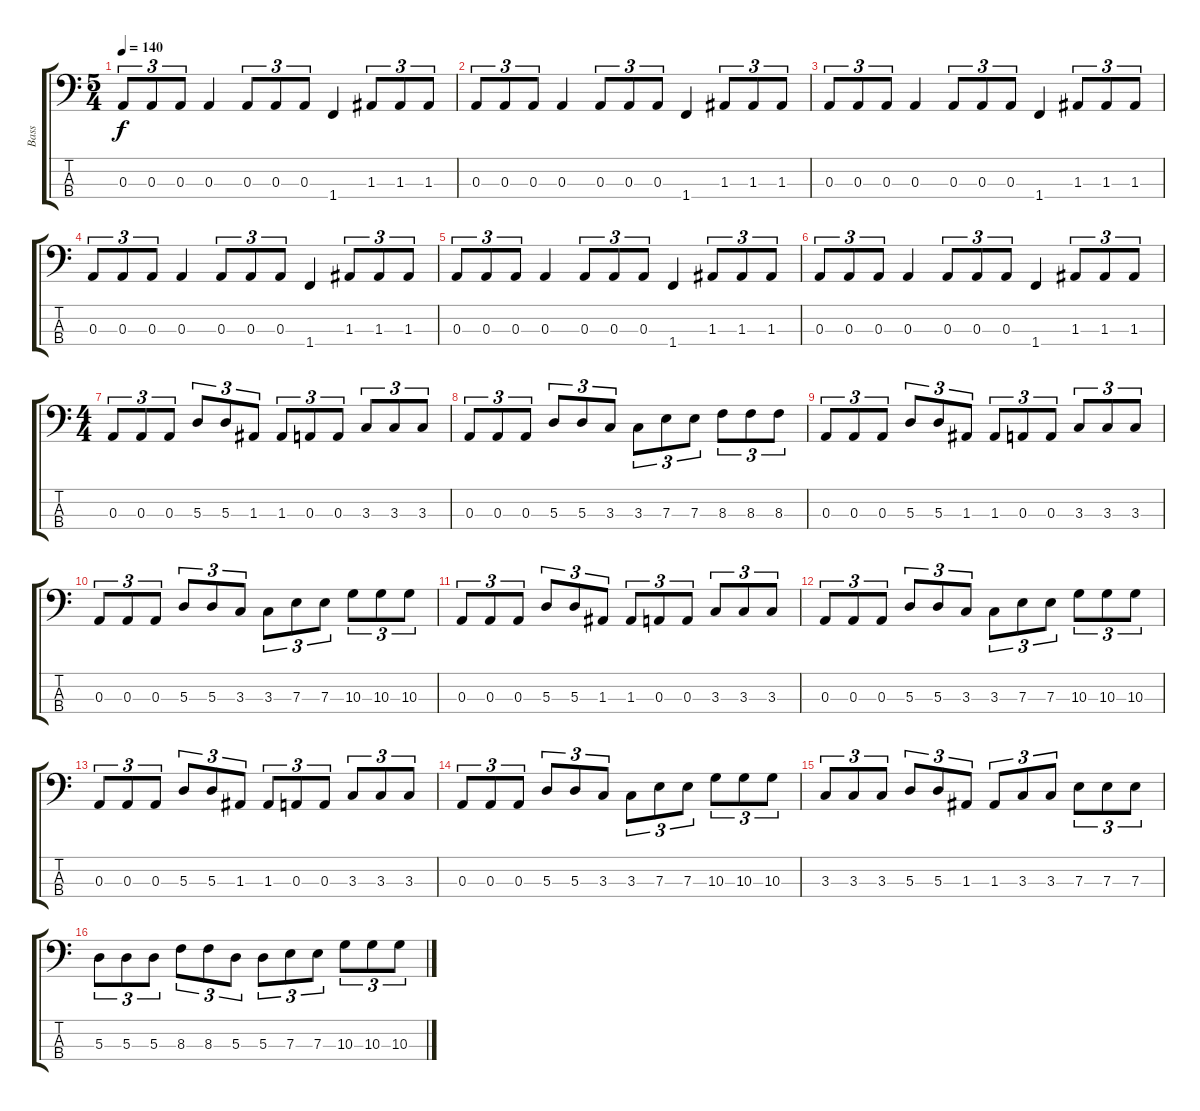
\track ("Bass" "Bass") {instrument electricbassfinger}
\staff {score tabs}
\tuning (G2 D2 A1 E1) {hide}
\ts (5 4)
\tempo 140
\clef f4
\ks c
0.3.8{tu (3 2) dy f} 0.3.8{tu (3 2)} 0.3.8{tu (3 2)} 0.3.4 0.3.8{tu (3 2)} 0.3.8{tu (3 2)} 0.3.8{tu (3 2)} 1.4.4 1.3.8{tu (3 2)} 1.3.8{tu (3 2)} 1.3.8{tu (3 2)} |
0.3.8{tu (3 2)} 0.3.8{tu (3 2)} 0.3.8{tu (3 2)} 0.3.4 0.3.8{tu (3 2)} 0.3.8{tu (3 2)} 0.3.8{tu (3 2)} 1.4.4 1.3.8{tu (3 2)} 1.3.8{tu (3 2)} 1.3.8{tu (3 2)} |
0.3.8{tu (3 2)} 0.3.8{tu (3 2)} 0.3.8{tu (3 2)} 0.3.4 0.3.8{tu (3 2)} 0.3.8{tu (3 2)} 0.3.8{tu (3 2)} 1.4.4 1.3.8{tu (3 2)} 1.3.8{tu (3 2)} 1.3.8{tu (3 2)} |
0.3.8{tu (3 2)} 0.3.8{tu (3 2)} 0.3.8{tu (3 2)} 0.3.4 0.3.8{tu (3 2)} 0.3.8{tu (3 2)} 0.3.8{tu (3 2)} 1.4.4 1.3.8{tu (3 2)} 1.3.8{tu (3 2)} 1.3.8{tu (3 2)} |
0.3.8{tu (3 2)} 0.3.8{tu (3 2)} 0.3.8{tu (3 2)} 0.3.4 0.3.8{tu (3 2)} 0.3.8{tu (3 2)} 0.3.8{tu (3 2)} 1.4.4 1.3.8{tu (3 2)} 1.3.8{tu (3 2)} 1.3.8{tu (3 2)} |
0.3.8{tu (3 2)} 0.3.8{tu (3 2)} 0.3.8{tu (3 2)} 0.3.4 0.3.8{tu (3 2)} 0.3.8{tu (3 2)} 0.3.8{tu (3 2)} 1.4.4 1.3.8{tu (3 2)} 1.3.8{tu (3 2)} 1.3.8{tu (3 2)} |
\ts (4 4)
0.3.8{tu (3 2)} 0.3.8{tu (3 2)} 0.3.8{tu (3 2)} 5.3.8{tu (3 2)} 5.3.8{tu (3 2)} 1.3.8{tu (3 2)} 1.3.8{tu (3 2)} 0.3.8{tu (3 2)} 0.3.8{tu (3 2)} 3.3.8{tu (3 2)} 3.3.8{tu (3 2)} 3.3.8{tu (3 2)} |
0.3.8{tu (3 2)} 0.3.8{tu (3 2)} 0.3.8{tu (3 2)} 5.3.8{tu (3 2)} 5.3.8{tu (3 2)} 3.3.8{tu (3 2)} 3.3.8{tu (3 2)} 7.3.8{tu (3 2)} 7.3.8{tu (3 2)} 8.3.8{tu (3 2)} 8.3.8{tu (3 2)} 8.3.8{tu (3 2)} |
0.3.8{tu (3 2)} 0.3.8{tu (3 2)} 0.3.8{tu (3 2)} 5.3.8{tu (3 2)} 5.3.8{tu (3 2)} 1.3.8{tu (3 2)} 1.3.8{tu (3 2)} 0.3.8{tu (3 2)} 0.3.8{tu (3 2)} 3.3.8{tu (3 2)} 3.3.8{tu (3 2)} 3.3.8{tu (3 2)} |
0.3.8{tu (3 2)} 0.3.8{tu (3 2)} 0.3.8{tu (3 2)} 5.3.8{tu (3 2)} 5.3.8{tu (3 2)} 3.3.8{tu (3 2)} 3.3.8{tu (3 2)} 7.3.8{tu (3 2)} 7.3.8{tu (3 2)} 10.3.8{tu (3 2)} 10.3.8{tu (3 2)} 10.3.8{tu (3 2)} |
0.3.8{tu (3 2)} 0.3.8{tu (3 2)} 0.3.8{tu (3 2)} 5.3.8{tu (3 2)} 5.3.8{tu (3 2)} 1.3.8{tu (3 2)} 1.3.8{tu (3 2)} 0.3.8{tu (3 2)} 0.3.8{tu (3 2)} 3.3.8{tu (3 2)} 3.3.8{tu (3 2)} 3.3.8{tu (3 2)} |
0.3.8{tu (3 2)} 0.3.8{tu (3 2)} 0.3.8{tu (3 2)} 5.3.8{tu (3 2)} 5.3.8{tu (3 2)} 3.3.8{tu (3 2)} 3.3.8{tu (3 2)} 7.3.8{tu (3 2)} 7.3.8{tu (3 2)} 10.3.8{tu (3 2)} 10.3.8{tu (3 2)} 10.3.8{tu (3 2)} |
0.3.8{tu (3 2)} 0.3.8{tu (3 2)} 0.3.8{tu (3 2)} 5.3.8{tu (3 2)} 5.3.8{tu (3 2)} 1.3.8{tu (3 2)} 1.3.8{tu (3 2)} 0.3.8{tu (3 2)} 0.3.8{tu (3 2)} 3.3.8{tu (3 2)} 3.3.8{tu (3 2)} 3.3.8{tu (3 2)} |
0.3.8{tu (3 2)} 0.3.8{tu (3 2)} 0.3.8{tu (3 2)} 5.3.8{tu (3 2)} 5.3.8{tu (3 2)} 3.3.8{tu (3 2)} 3.3.8{tu (3 2)} 7.3.8{tu (3 2)} 7.3.8{tu (3 2)} 10.3.8{tu (3 2)} 10.3.8{tu (3 2)} 10.3.8{tu (3 2)} |
3.3.8{tu (3 2)} 3.3.8{tu (3 2)} 3.3.8{tu (3 2)} 5.3.8{tu (3 2)} 5.3.8{tu (3 2)} 1.3.8{tu (3 2)} 1.3.8{tu (3 2)} 3.3.8{tu (3 2)} 3.3.8{tu (3 2)} 7.3.8{tu (3 2)} 7.3.8{tu (3 2)} 7.3.8{tu (3 2)} |
5.3.8{tu (3 2)} 5.3.8{tu (3 2)} 5.3.8{tu (3 2)} 8.3.8{tu (3 2)} 8.3.8{tu (3 2)} 5.3.8{tu (3 2)} 5.3.8{tu (3 2)} 7.3.8{tu (3 2)} 7.3.8{tu (3 2)} 10.3.8{tu (3 2)} 10.3.8{tu (3 2)} 10.3.8{tu (3 2)}
